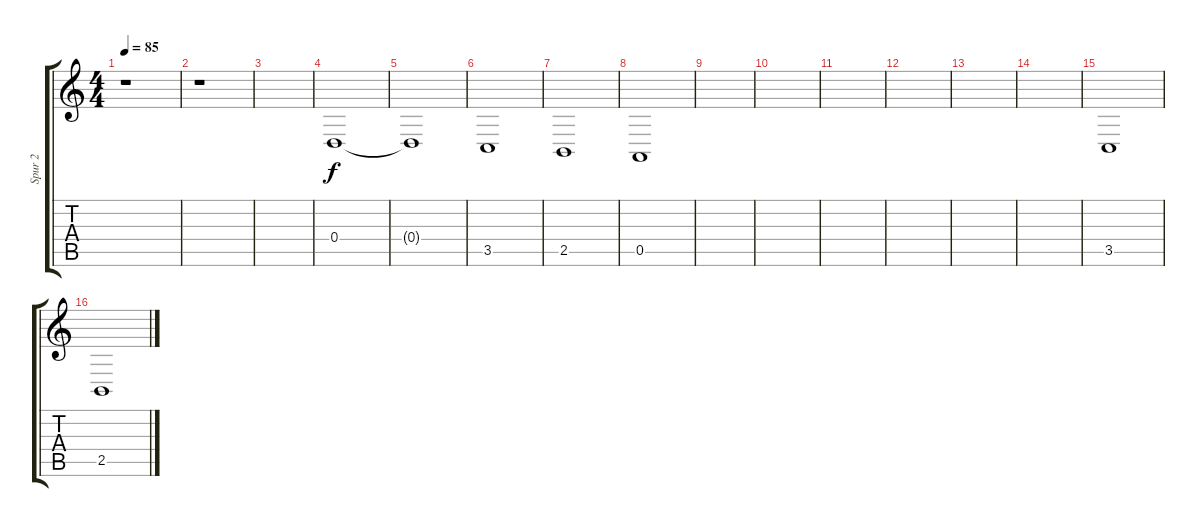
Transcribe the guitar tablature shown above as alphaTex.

\track ("Spur 2" "Spur 2") {instrument cello}
\staff {score tabs}
\tuning (E4 B3 G3 D3 A2 E2) {hide}
\ts (4 4)
\tempo 85
\clef g2
\ks c
r.1{dy f} |
r.1 |
|
0.4.1{volume 9} |
0.4{t}.1{volume 10} |
3.5.1{volume 10} |
2.5.1{volume 10} |
0.5.1{volume 10} |
|
|
|
|
|
|
3.5.1{volume 13} |
2.5.1{volume 10}
